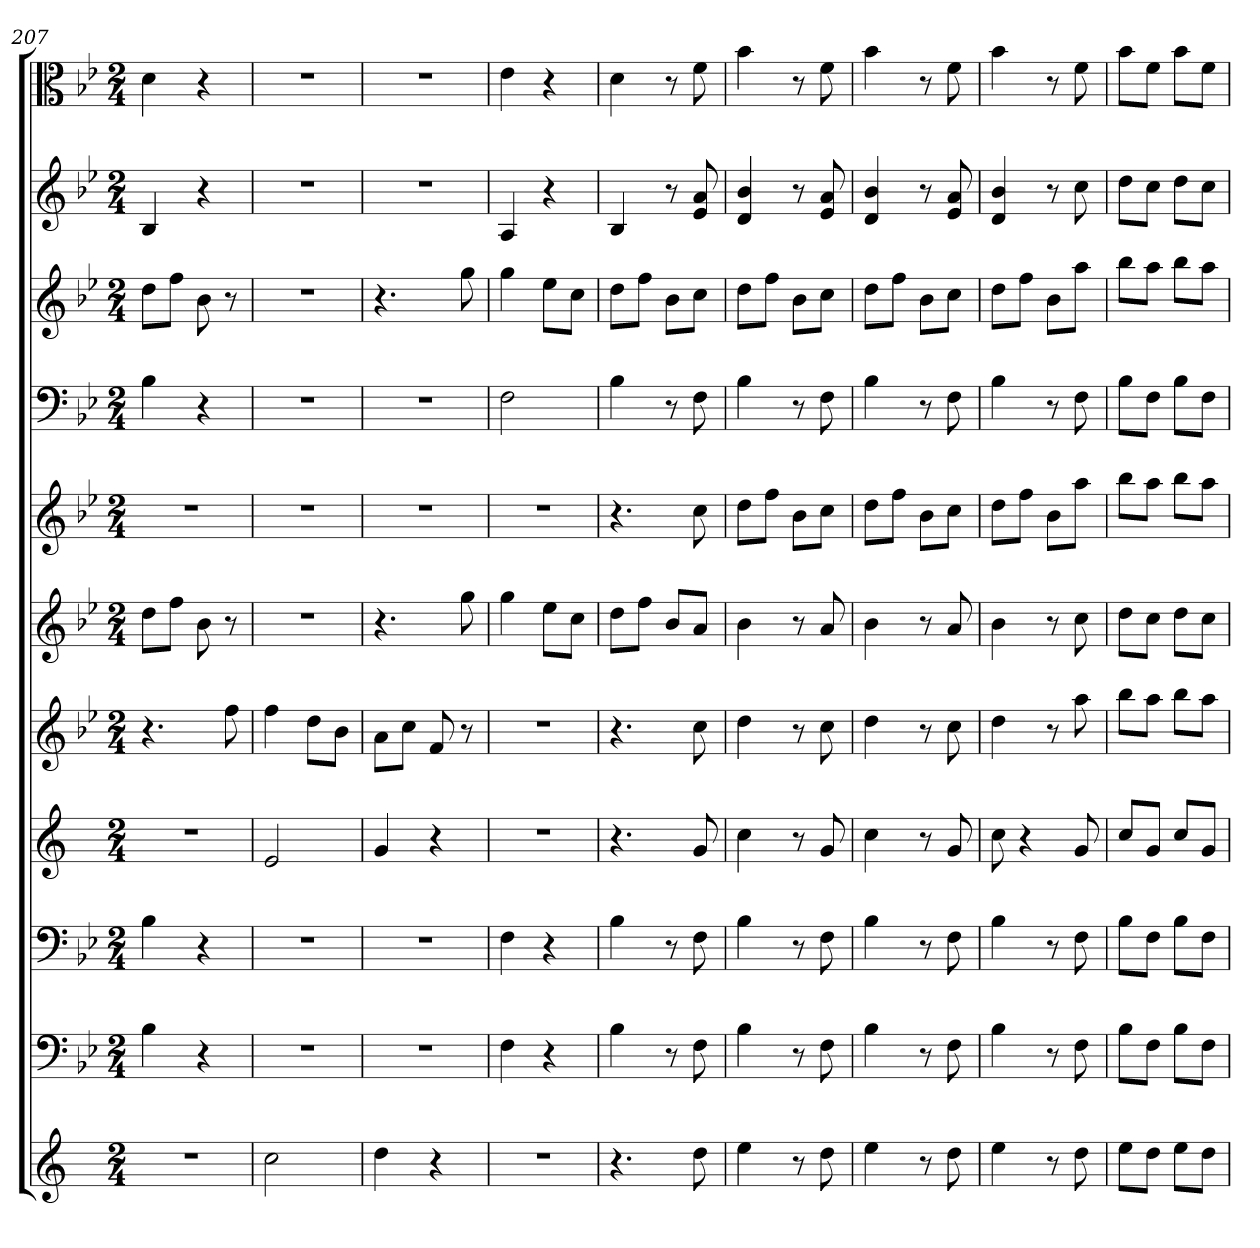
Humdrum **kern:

**kern	**kern	**kern	**kern	**kern	**kern	**kern	**kern	**kern	**kern	**kern
*part11	*part10	*part9	*part8	*part7	*part6	*part5	*part4	*part3	*part2	*part1
*staff11	*staff10	*staff9	*staff8	*staff7	*staff6	*staff5	*staff4	*staff3	*staff2	*staff1
*	*clefF4	*clefF4	*	*	*	*	*clefF4	*	*	*clefC3
*k[]	*k[b-e-]	*k[b-e-]	*k[]	*k[b-e-]	*k[b-e-]	*k[b-e-]	*k[b-e-]	*k[b-e-]	*k[b-e-]	*k[b-e-]
*M2/4	*M2/4	*M2/4	*M2/4	*M2/4	*M2/4	*M2/4	*M2/4	*M2/4	*M2/4	*M2/4
=207	=207	=207	=207	=207	=207	=207	=207	=207	=207	=207
2r	4B-	4B-	2r	4.r	8ddL	2r	4B-	8ddL	4B-	4d
.	.	.	.	.	8ffJ	.	.	8ffJ	.	.
.	4r	4r	.	.	8b-	.	4r	8b-	4r	4r
.	.	.	.	8ff	8r	.	.	8r	.	.
=208	=208	=208	=208	=208	=208	=208	=208	=208	=208	=208
2cc	2r	2r	2e	4ff	2r	2r	2r	2r	2r	2r
.	.	.	.	8ddL	.	.	.	.	.	.
.	.	.	.	8b-J	.	.	.	.	.	.
=209	=209	=209	=209	=209	=209	=209	=209	=209	=209	=209
4dd	2r	2r	4g	8aL	4.r	2r	2r	4.r	2r	2r
.	.	.	.	8ccJ	.	.	.	.	.	.
4r	.	.	4r	8f	.	.	.	.	.	.
.	.	.	.	8r	8gg	.	.	8gg	.	.
=210	=210	=210	=210	=210	=210	=210	=210	=210	=210	=210
2r	4F	4F	2r	2r	4gg	2r	2F	4gg	4A	4e-
.	4r	4r	.	.	8ee-L	.	.	8ee-L	4r	4r
.	.	.	.	.	8ccJ	.	.	8ccJ	.	.
=211	=211	=211	=211	=211	=211	=211	=211	=211	=211	=211
4.r	4B-	4B-	4.r	4.r	8ddL	4.r	4B-	8ddL	4B-	4d
.	.	.	.	.	8ffJ	.	.	8ffJ	.	.
.	8r	8r	.	.	8b-L	.	8r	8b-L	8r	8r
8dd	8F	8F	8g	8cc	8aJ	8cc	8F	8ccJ	8e- 8a	8f
=212	=212	=212	=212	=212	=212	=212	=212	=212	=212	=212
4ee	4B-	4B-	4cc	4dd	4b-	8ddL	4B-	8ddL	4d 4b-	4b-
.	.	.	.	.	.	8ffJ	.	8ffJ	.	.
8r	8r	8r	8r	8r	8r	8b-L	8r	8b-L	8r	8r
8dd	8F	8F	8g	8cc	8a	8ccJ	8F	8ccJ	8e- 8a	8f
=213	=213	=213	=213	=213	=213	=213	=213	=213	=213	=213
4ee	4B-	4B-	4cc	4dd	4b-	8ddL	4B-	8ddL	4d 4b-	4b-
.	.	.	.	.	.	8ffJ	.	8ffJ	.	.
8r	8r	8r	8r	8r	8r	8b-L	8r	8b-L	8r	8r
8dd	8F	8F	8g	8cc	8a	8ccJ	8F	8ccJ	8e- 8a	8f
=214	=214	=214	=214	=214	=214	=214	=214	=214	=214	=214
4ee	4B-	4B-	8cc	4dd	4b-	8ddL	4B-	8ddL	4d 4b-	4b-
.	.	.	4r	.	.	8ffJ	.	8ffJ	.	.
8r	8r	8r	.	8r	8r	8b-L	8r	8b-L	8r	8r
8dd	8F	8F	8g	8aa	8cc	8aaJ	8F	8aaJ	8cc	8f
=215	=215	=215	=215	=215	=215	=215	=215	=215	=215	=215
8eeL	8B-\L	8B-\L	8ccL	8bb-L	8ddL	8bb-L	8B-\L	8bb-L	8ddL	8b-\L
8ddJ	8F\J	8F\J	8gJ	8aaJ	8ccJ	8aaJ	8F\J	8aaJ	8ccJ	8f\J
8eeL	8B-\L	8B-\L	8ccL	8bb-L	8ddL	8bb-L	8B-\L	8bb-L	8ddL	8b-\L
8ddJ	8F\J	8F\J	8gJ	8aaJ	8ccJ	8aaJ	8F\J	8aaJ	8ccJ	8f\J
=	=	=	=	=	=	=	=	=	=	=
*-	*-	*-	*-	*-	*-	*-	*-	*-	*-	*-
